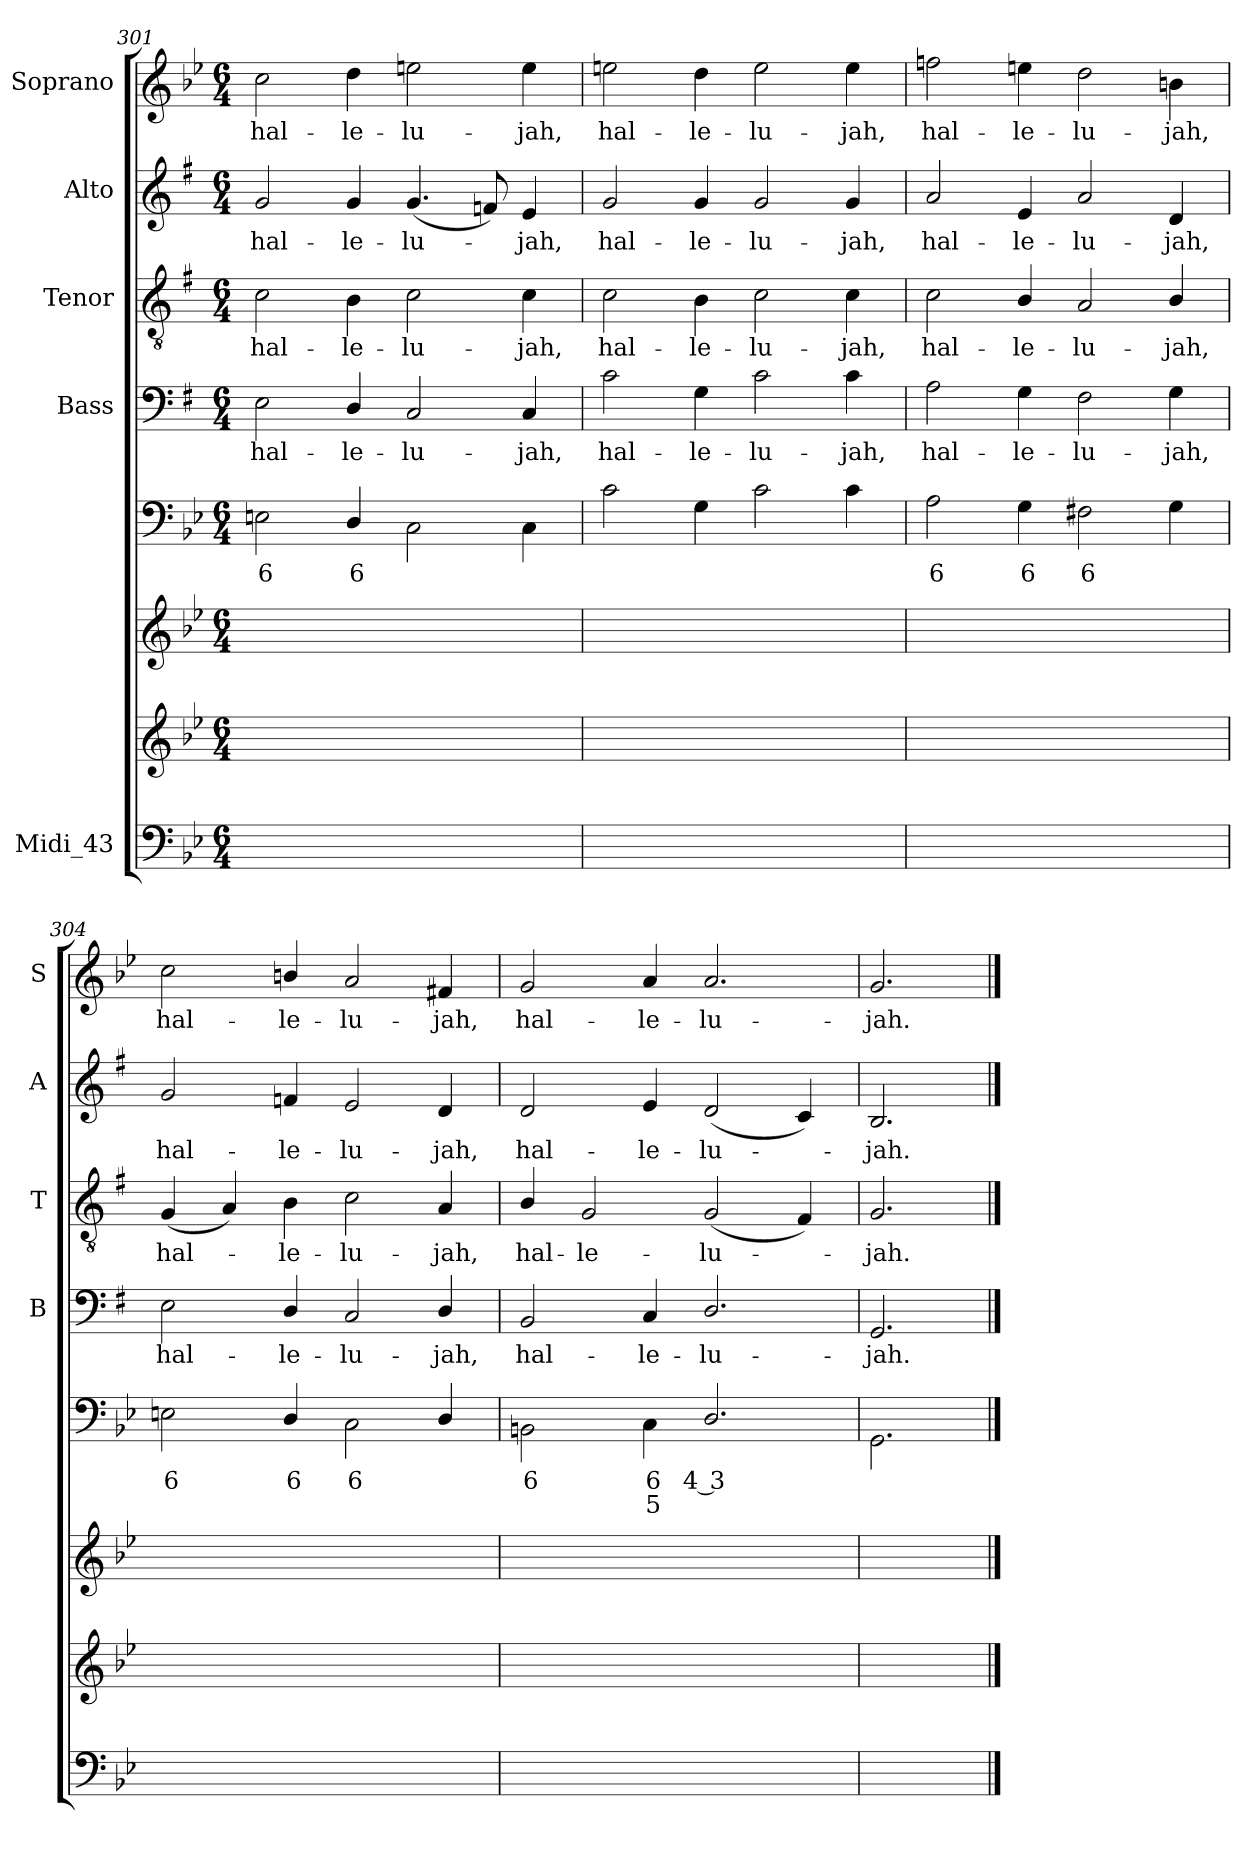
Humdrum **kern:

**kern	**kern	**kern	**kern	**text	**text	**kern	**text	**kern	**text	**kern	**text	**kern	**text
*part5	*part5	*part5	*part5	*part5	*part5	*part4	*part4	*part3	*part3	*part2	*part2	*part1	*part1
*staff8	*staff7	*staff6	*staff5	*staff5	*staff5	*staff4	*staff4	*staff3	*staff3	*staff2	*staff2	*staff1	*staff1
*I"Midi_43	*	*	*	*	*	*I"Bass	*	*I"Tenor	*	*I"Alto	*	*I"Soprano	*
*	*	*	*	*	*	*I'B	*	*I'T	*	*I'A	*	*I'S	*
*clefF4	*clefG2	*clefG2	*clefF4	*	*	*clefF4	*	*clefGv2	*	*clefG2	*	*clefG2	*
*k[b-e-]	*k[b-e-]	*k[b-e-]	*k[b-e-]	*	*	*k[f#]	*	*k[f#]	*	*k[f#]	*	*k[b-e-]	*
*B-:	*B-:	*B-:	*B-:	*	*	*G:	*	*G:	*	*G:	*	*B-:	*
*M6/4	*M6/4	*M6/4	*M6/4	*	*	*M6/4	*	*M6/4	*	*M6/4	*	*M6/4	*
=301	=301	=301	=301	=301	=301	=301	=301	=301	=301	=301	=301	=301	=301
*	*	*	*^	*	*	*	*	*	*	*	*	*	*
!	!	!	!	!	!LO:LY:b	!	!	!LO:LY:b	!	!LO:LY:b	!	!LO:LY:b	!	!LO:LY:b
1.ryy	1.ryy	1.ryy	1.ryy	2E\	6	.	2E\	hal-	2c\	hal-	2g/	hal-	2cc\	hal-
!	!	!	!	!	!LO:LY:b	!	!	!LO:LY:b	!	!LO:LY:b	!	!LO:LY:b	!	!LO:LY:b
.	.	.	.	4D/	6	.	4D/	-le-	4B\	-le-	4g/	-le-	4dd\	-le-
!	!	!	!	!	!	!	!	!LO:LY:b	!	!LO:LY:b	!	!LO:LY:b	!	!LO:LY:b
.	.	.	.	2C\	.	.	2C/	-lu-	2c\	-lu-	(<4.g/	-lu-	2ee\	-lu-
.	.	.	.	.	.	.	.	.	.	.	8fn/)	.	.	.
!	!	!	!	!	!	!	!	!LO:LY:b	!	!LO:LY:b	!	!LO:LY:b	!	!LO:LY:b
.	.	.	.	4C\	.	.	4C/	-jah,	4c\	-jah,	4e/	jah,	4ee\	-jah,
=302	=302	=302	=302	=302	=302	=302	=302	=302	=302	=302	=302	=302	=302	=302
!	!	!	!	!	!	!	!	!LO:LY:b	!	!LO:LY:b	!	!LO:LY:b	!	!LO:LY:b
1.ryy	1.ryy	1.ryy	1.ryy	2c\	.	.	2c\	hal-	2c\	hal-	2g/	hal-	2ee\	hal-
!	!	!	!	!	!	!	!	!LO:LY:b	!	!LO:LY:b	!	!LO:LY:b	!	!LO:LY:b
.	.	.	.	4G\	.	.	4G\	-le-	4B\	-le-	4g/	-le-	4dd\	-le-
!	!	!	!	!	!	!	!	!LO:LY:b	!	!LO:LY:b	!	!LO:LY:b	!	!LO:LY:b
.	.	.	.	2c\	.	.	2c\	-lu-	2c\	-lu-	2g/	-lu-	2ee\	-lu-
!	!	!	!	!	!	!	!	!LO:LY:b	!	!LO:LY:b	!	!LO:LY:b	!	!LO:LY:b
.	.	.	.	4c\	.	.	4c\	-jah,	4c\	-jah,	4g/	-jah,	4ee\	-jah,
=303	=303	=303	=303	=303	=303	=303	=303	=303	=303	=303	=303	=303	=303	=303
!	!	!	!	!	!LO:LY:b	!	!	!LO:LY:b	!	!LO:LY:b	!	!LO:LY:b	!	!LO:LY:b
1.ryy	1.ryy	1.ryy	1.ryy	2A\	6	.	2A\	hal-	2c\	hal-	2a/	hal-	2ffn\	hal-
!	!	!	!	!	!LO:LY:b	!	!	!LO:LY:b	!	!LO:LY:b	!	!LO:LY:b	!	!LO:LY:b
.	.	.	.	4G\	6	.	4G\	-le-	4B/	-le-	4e/	-le-	4ee\	-le-
!	!	!	!	!	!LO:LY:b	!	!	!LO:LY:b	!	!LO:LY:b	!	!LO:LY:b	!	!LO:LY:b
.	.	.	.	2F#\	6	.	2F#\	-lu-	2A/	-lu-	2a/	-lu-	2dd\	-lu-
!	!	!	!	!	!	!	!	!LO:LY:b	!	!LO:LY:b	!	!LO:LY:b	!	!LO:LY:b
.	.	.	.	4G\	.	.	4G\	-jah,	4B/	-jah,	4d/	-jah,	4b\	-jah,
=304	=304	=304	=304	=304	=304	=304	=304	=304	=304	=304	=304	=304	=304	=304
!	!	!	!	!	!LO:LY:b	!	!	!LO:LY:b	!	!LO:LY:b	!	!LO:LY:b	!	!LO:LY:b
1.ryy	1.ryy	1.ryy	1.ryy	2E\	6	.	2E\	hal-	(<4G/	hal-	2g/	hal-	2cc\	hal-
.	.	.	.	.	.	.	.	.	4A/)	.	.	.	.	.
!	!	!	!	!	!LO:LY:b	!	!	!LO:LY:b	!	!LO:LY:b	!	!LO:LY:b	!	!LO:LY:b
.	.	.	.	4D/	6	.	4D/	-le-	4B\	le-	4fn/	-le-	4b/	-le-
*	*	*	*	*	*	*	*	*	*	*	*	*	*MM118	*
!	!	!	!	!	!LO:LY:b	!	!	!LO:LY:b	!	!LO:LY:b	!	!LO:LY:b	!	!LO:LY:b
.	.	.	.	2C\	6	.	2C/	-lu-	2c\	-lu-	2e/	-lu-	2a/	-lu-
*	*	*	*	*	*	*	*	*	*	*	*	*	*MM116	*
!	!	!	!	!	!	!	!	!LO:LY:b	!	!LO:LY:b	!	!LO:LY:b	!	!LO:LY:b
.	.	.	.	4D/	.	.	4D/	-jah,	4A/	-jah,	4d/	-jah,	4f#/	-jah,
=305	=305	=305	=305	=305	=305	=305	=305	=305	=305	=305	=305	=305	=305	=305
*	*	*	*	*	*	*	*	*	*	*	*	*	*MM113	*
!	!	!	!	!	!LO:LY:b	!	!	!LO:LY:b	!	!LO:LY:b	!	!LO:LY:b	!	!LO:LY:b
1.ryy	1.ryy	1.ryy	1.ryy	2BB\	6	.	2BB/	hal-	4B/	hal-	2d/	hal-	2g/	hal-
!	!	!	!	!	!	!	!	!	!	!LO:LY:b	!	!	!	!
.	.	.	.	.	.	.	.	.	2G/	-le-	.	.	.	.
*	*	*	*	*	*	*	*	*	*	*	*	*	*MM111	*
!	!	!	!	!	!LO:LY:b	!LO:LY:b	!	!LO:LY:b	!	!	!	!LO:LY:b	!	!LO:LY:b
.	.	.	.	4C\	6	5	4C/	-le-	.	.	4e/	-le-	4a/	-le-
*	*	*	*	*	*	*	*	*	*	*	*	*	*MM108	*
!	!	!	!	!	!LO:LY:b	!	!	!LO:LY:b	!	!LO:LY:b	!	!LO:LY:b	!	!LO:LY:b
.	.	.	.	2.D/	4 3	.	2.D/	-lu-	(<2G/	-lu-	(<2d/	-lu-	2.a/	-lu-
.	.	.	.	.	.	.	.	.	4F#/)	.	4c/)	.	.	.
!!LO:PB:g=z
=306	=306	=306	=306	=306	=306	=306	=306	=306	=306	=306	=306	=306	=306	=306
*	*	*	*	*	*	*	*	*	*	*	*	*	*MM104	*
!	!	!	!	!	!	!	!	!LO:LY:b	!	!LO:LY:b	!	!LO:LY:b	!	!LO:LY:b
2.ryy	2.ryy	2.ryy	2.ryy	2.GG\	.	.	2.GG/	-jah.	2.G/	jah.	2.B/	jah.	2.g/	-jah.
*	*	*	*v	*v	*	*	*	*	*	*	*	*	*	*
==	==	==	==	==	==	==	==	==	==	==	==	==	==
*-	*-	*-	*-	*-	*-	*-	*-	*-	*-	*-	*-	*-	*-
